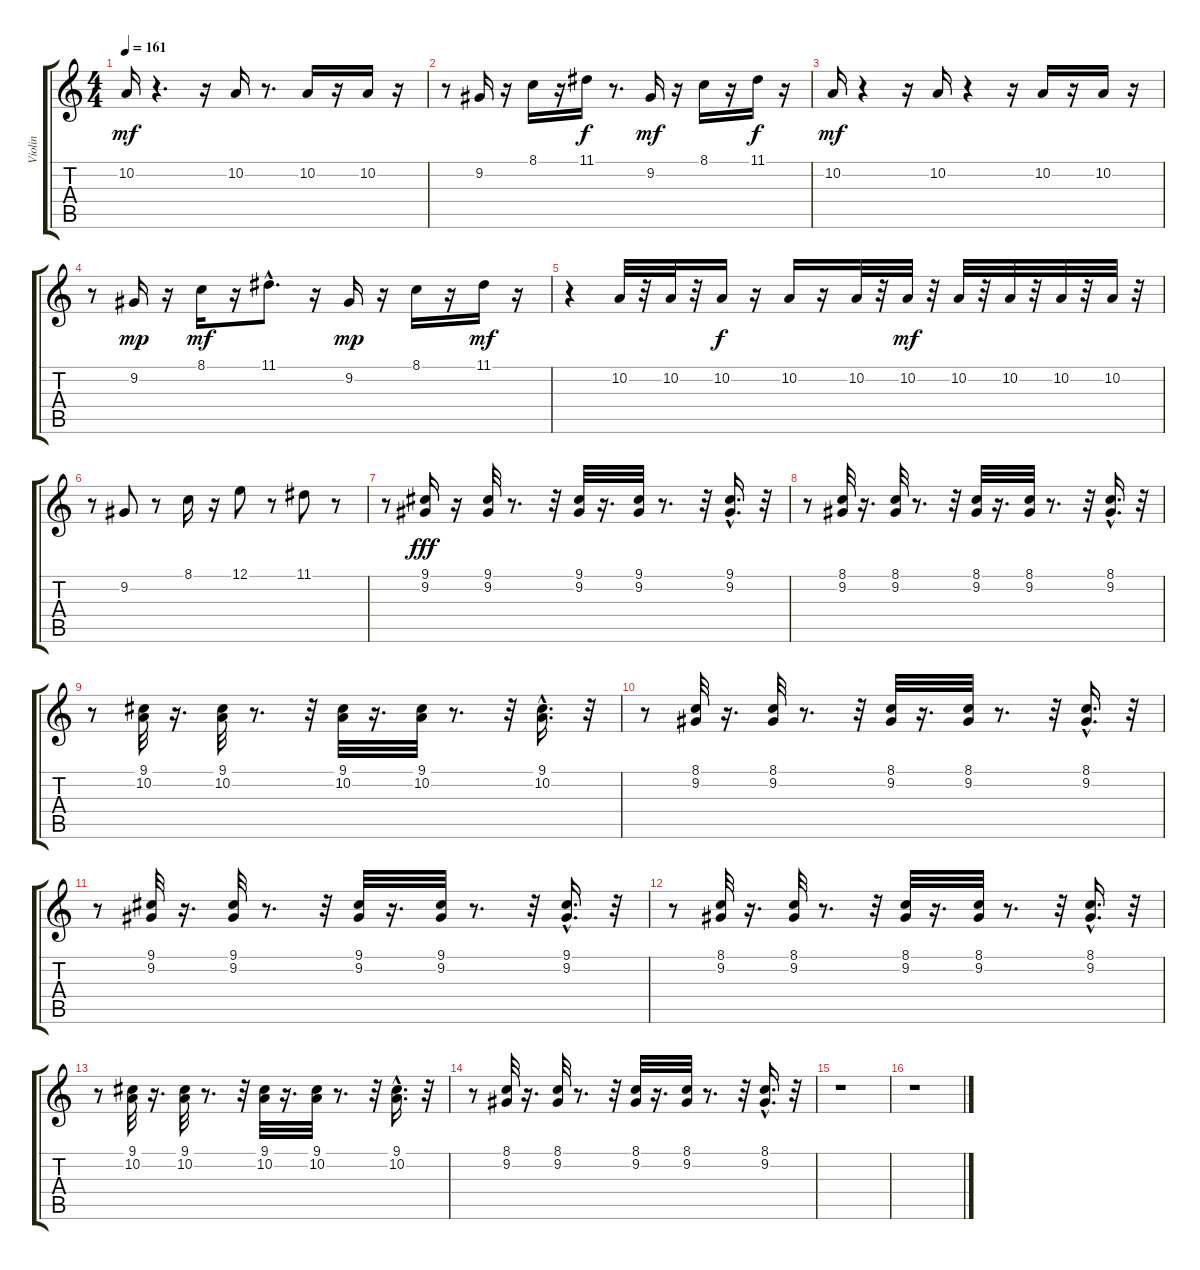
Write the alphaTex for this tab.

\track ("Violin" "Violin") {instrument violin}
\staff {score tabs}
\tuning (E4 B3 G3 D3 A2 E2) {hide}
\ts (4 4)
\tempo 161
\clef g2
\ks c
10.2.16{dy mf} r.4{d} r.16 10.2.16 r.8{d} 10.2.16 r.16 10.2.16 r.16 |
r.8 9.2.16 r.16 8.1.16 r.16 11.1.16{dy f} r.8{d} 9.2.16{dy mf} r.16 8.1.16 r.16 11.1.16{dy f} r.16 |
10.2.16{dy mf} r.4 r.16 10.2.16 r.4 r.16 10.2.16 r.16 10.2.16 r.16 |
r.8 9.2.16{dy mp} r.16 8.1.16{dy mf} r.16 11.1{hac}.8{d} r.16 9.2.16{dy mp} r.16 8.1.16 r.16 11.1.16{dy mf} r.16 |
r.4 10.2.32 r.32 10.2.32 r.32 10.2.16{dy f} r.16 10.2.16 r.16 10.2.32 r.32 10.2.32{dy mf} r.32 10.2.32 r.32 10.2.32 r.32 10.2.32 r.32 10.2.32 r.32 |
r.8 9.2.8 r.8 8.1.16 r.16 12.1.8 r.8 11.1.8 r.8 |
r.8 (9.1 9.2).16{dy fff balance 12} r.16 (9.1 9.2).32{balance 12} r.8{d} r.32 (9.1 9.2).32{balance 12} r.16{d} (9.1 9.2).32{balance 12} r.8{d} r.32 (9.1{hac} 9.2{hac}).16{d} r.32 |
r.8 (8.1 9.2).32 r.16{d} (8.1 9.2).32 r.8{d} r.32 (8.1 9.2).32 r.16{d} (8.1 9.2).32 r.8{d} r.32 (8.1{hac} 9.2{hac}).16{d} r.32 |
r.8 (9.1 10.2).32 r.16{d} (9.1 10.2).32 r.8{d} r.32 (9.1 10.2).32 r.16{d} (9.1 10.2).32 r.8{d} r.32 (9.1{hac} 10.2{hac}).16{d} r.32 |
r.8 (8.1 9.2).32 r.16{d} (8.1 9.2).32 r.8{d} r.32 (8.1 9.2).32 r.16{d} (8.1 9.2).32 r.8{d} r.32 (8.1{hac} 9.2{hac}).16{d} r.32 |
r.8 (9.1 9.2).32{balance 12} r.16{d} (9.1 9.2).32{balance 12} r.8{d} r.32 (9.1 9.2).32{balance 12} r.16{d} (9.1 9.2).32{balance 12} r.8{d} r.32 (9.1{hac} 9.2{hac}).16{d} r.32 |
r.8 (8.1 9.2).32 r.16{d} (8.1 9.2).32 r.8{d} r.32 (8.1 9.2).32 r.16{d} (8.1 9.2).32 r.8{d} r.32 (8.1{hac} 9.2{hac}).16{d} r.32 |
r.8 (9.1 10.2).32 r.16{d} (9.1 10.2).32 r.8{d} r.32 (9.1 10.2).32 r.16{d} (9.1 10.2).32 r.8{d} r.32 (9.1{hac} 10.2{hac}).16{d} r.32 |
r.8 (8.1 9.2).32 r.16{d} (8.1 9.2).32 r.8{d} r.32 (8.1 9.2).32 r.16{d} (8.1 9.2).32 r.8{d} r.32 (8.1{hac} 9.2{hac}).16{d} r.32 |
r.1 |
r.1
